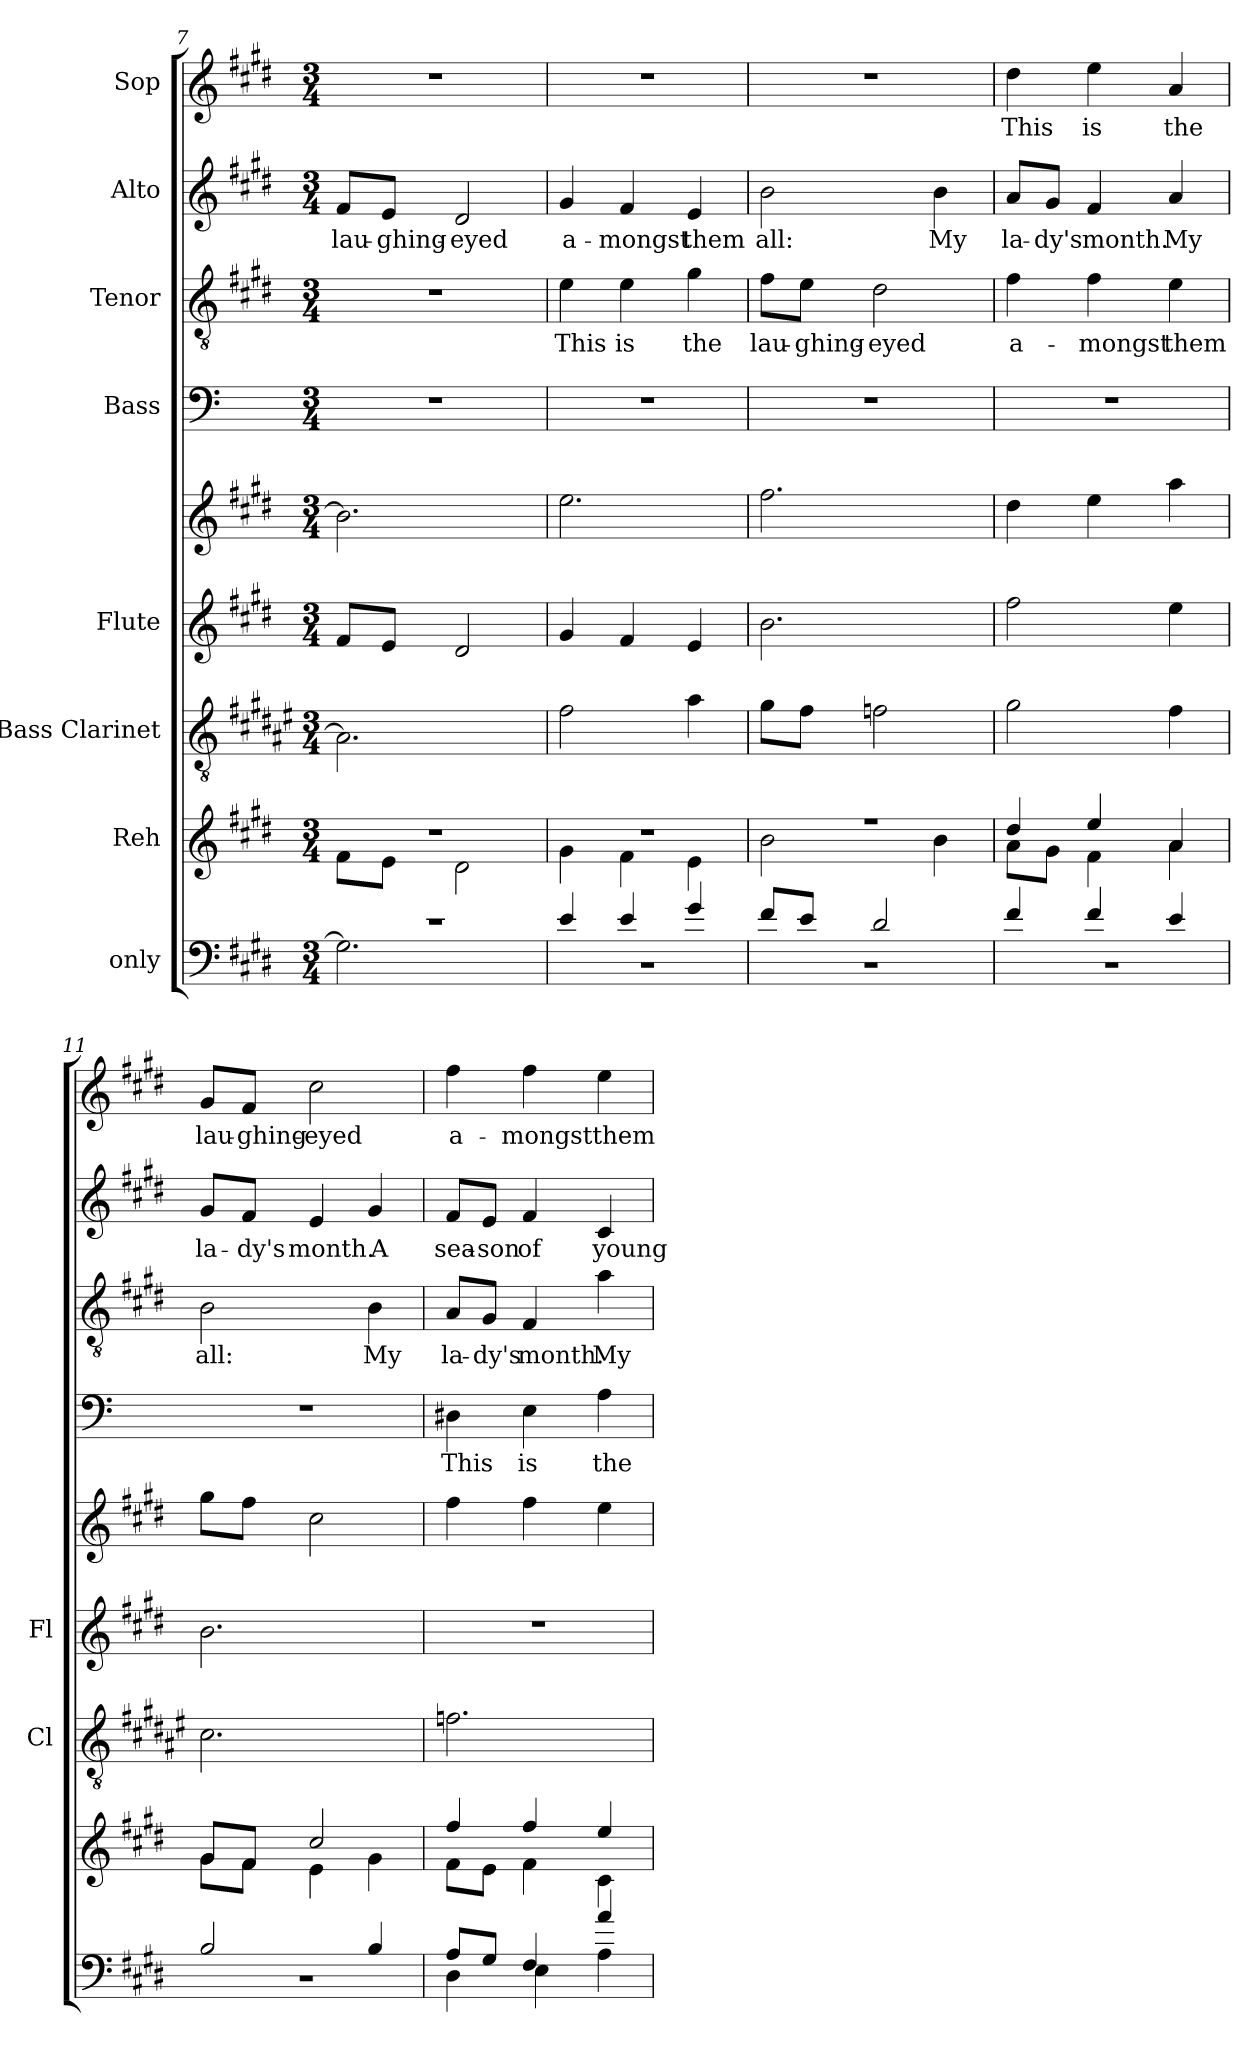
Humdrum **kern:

**kern	**kern	**kern	**kern	**kern	**kern	**text	**kern	**text	**kern	**text	**kern	**text
*part8	*part7	*part6	*part5	*part5	*part4	*part4	*part3	*part3	*part2	*part2	*part1	*part1
*staff9	*staff8	*staff7	*staff6	*staff5	*staff4	*staff4	*staff3	*staff3	*staff2	*staff2	*staff1	*staff1
*I"only	*I"Reh	*I"Bass Clarinet	*I"Flute	*	*I"Bass	*	*I"Tenor	*	*I"Alto	*	*I"Sop	*
*	*	*I'Cl	*I'Fl	*	*	*	*	*	*	*	*	*
*clefF4	*clefG2	*clefGv2	*clefG2	*clefG2	*clefF4	*	*clefGv2	*	*clefG2	*	*clefG2	*
*	*	*ITrd1c2	*	*	*	*	*	*	*	*	*	*
*k[f#c#g#d#]	*k[f#c#g#d#]	*k[f#c#g#d#]	*k[f#c#g#d#]	*k[f#c#g#d#]	*k[]	*	*k[f#c#g#d#]	*	*k[f#c#g#d#]	*	*k[f#c#g#d#]	*
*E:	*E:	*E:	*E:	*E:	*C:	*	*E:	*	*E:	*	*E:	*
*M3/4	*M3/4	*M3/4	*M3/4	*M3/4	*M3/4	*	*M3/4	*	*M3/4	*	*M3/4	*
=7	=7	=7	=7	=7	=7	=7	=7	=7	=7	=7	=7	=7
*^	*^	*	*	*	*	*	*	*	*	*	*	*
!	!	!	!	!	!	!	!	!	!	!	!	!LO:LY:b	!	!
2.r	2.G#\]	2.r	8f#\L	2.G#\]	8f#/L	2.b\]	2.r	.	2.r	.	8f#/L	lau-	2.r	.
!	!	!	!	!	!	!	!	!	!	!	!	!LO:LY:b	!	!
.	.	.	8e\J	.	8e/J	.	.	.	.	.	8e/J	-ghing-	.	.
!	!	!	!	!	!	!	!	!	!	!	!	!LO:LY:b	!	!
.	.	.	2d#\	.	2d#/	.	.	.	.	.	2d#/	-eyed	.	.
=8	=8	=8	=8	=8	=8	=8	=8	=8	=8	=8	=8	=8	=8	=8
!	!	!	!	!	!	!	!	!	!	!LO:LY:b	!	!LO:LY:b	!	!
4e/	2.r	2.r	4g#\	2e\	4g#/	2.ee\	2.r	.	4e\	This	4g#/	a-	2.r	.
!	!	!	!	!	!	!	!	!	!	!LO:LY:b	!	!LO:LY:b	!	!
4e/	.	.	4f#\	.	4f#/	.	.	.	4e\	is	4f#/	-mongst	.	.
!	!	!	!	!	!	!	!	!	!	!LO:LY:b	!	!LO:LY:b	!	!
4g#/	.	.	4e\	4g#\	4e/	.	.	.	4g#\	the	4e/	them	.	.
!!LO:LB:g=z
=9	=9	=9	=9	=9	=9	=9	=9	=9	=9	=9	=9	=9	=9	=9
!	!	!	!	!	!	!	!	!	!	!LO:LY:b	!	!LO:LY:b	!	!
8f#/L	2.r	2.r	2b\	8f#\L	2.b\	2.ff#\	2.r	.	8f#\L	lau-	2b\	all:	2.r	.
!	!	!	!	!	!	!	!	!	!	!LO:LY:b	!	!	!	!
8e/J	.	.	.	8e\J	.	.	.	.	8e\J	-ghing-	.	.	.	.
!	!	!	!	!	!	!	!	!	!	!LO:LY:b	!	!	!	!
2d#/	.	.	.	2e-\	.	.	.	.	2d#\	-eyed	.	.	.	.
!	!	!	!	!	!	!	!	!	!	!	!	!LO:LY:b	!	!
.	.	.	4b\	.	.	.	.	.	.	.	4b\	My	.	.
=10	=10	=10	=10	=10	=10	=10	=10	=10	=10	=10	=10	=10	=10	=10
!	!	!	!	!	!	!	!	!	!	!LO:LY:b	!	!LO:LY:b	!	!LO:LY:b:cj
4f#/	2.r	4dd#/	8a\L	2f#\	2ff#\	4dd#\	2.r	.	4f#\	a-	8a/L	la-	4dd#\	This
!	!	!	!	!	!	!	!	!	!	!	!	!LO:LY:b	!	!
.	.	.	8g#\J	.	.	.	.	.	.	.	8g#/J	-dy's	.	.
!	!	!	!	!	!	!	!	!	!	!LO:LY:b	!	!LO:LY:b	!	!LO:LY:b:cj
4f#/	.	4ee/	4f#\	.	.	4ee\	.	.	4f#\	-mongst	4f#/	month.	4ee\	is
!	!	!	!	!	!	!	!	!	!	!LO:LY:b	!	!LO:LY:b	!	!LO:LY:b:cj
4e/	.	4a/	4a\	4e\	4ee\	4aa\	.	.	4e\	them	4a/	My	4a/	the
=11	=11	=11	=11	=11	=11	=11	=11	=11	=11	=11	=11	=11	=11	=11
!	!	!	!	!	!	!	!	!	!	!LO:LY:b	!	!LO:LY:b	!	!LO:LY:b:cj
2B/	2.r	8g#/L	8g#\L	2.B\	2.b\	8gg#\L	2.r	.	2B\	all:	8g#/L	la-	8g#/L	lau-
!	!	!	!	!	!	!	!	!	!	!	!	!LO:LY:b	!	!LO:LY:b:cj
.	.	8f#/J	8f#\J	.	.	8ff#\J	.	.	.	.	8f#/J	-dy's	8f#/J	-ghing-
!	!	!	!	!	!	!	!	!	!	!	!	!LO:LY:b	!	!LO:LY:b:cj
.	.	2cc#/	4e\	.	.	2cc#\	.	.	.	.	4e/	month.	2cc#\	-eyed
!	!	!	!	!	!	!	!	!	!	!LO:LY:b	!	!LO:LY:b	!	!
4B/	.	.	4g#\	.	.	.	.	.	4B\	My	4g#/	A	.	.
=12	=12	=12	=12	=12	=12	=12	=12	=12	=12	=12	=12	=12	=12	=12
!	!	!	!	!	!	!	!	!LO:LY:b	!	!LO:LY:b	!	!LO:LY:b	!	!LO:LY:b:cj
8A/L	4D#\	4ff#/	8f#\L	2.e-\	2.r	4ff#\	4D#\	This	8A/L	la-	8f#/L	sea-	4ff#\	a-
!	!	!	!	!	!	!	!	!	!	!LO:LY:b	!	!LO:LY:b	!	!
8G#/J	.	.	8e\J	.	.	.	.	.	8G#/J	-dy's	8e/J	-son	.	.
!	!	!	!	!	!	!	!	!LO:LY:b	!	!LO:LY:b	!	!LO:LY:b	!	!LO:LY:b:cj
4F#/	4E\	4ff#/	4f#\	.	.	4ff#\	4E\	is	4F#/	month.	4f#/	of	4ff#\	-mongst
!	!	!	!	!	!	!	!	!LO:LY:b	!	!LO:LY:b	!	!LO:LY:b	!	!LO:LY:b:cj
4a/	4A\	4ee/	4c#\	.	.	4ee\	4A\	the	4a\	My	4c#/	young	4ee\	them
*v	*v	*	*	*	*	*	*	*	*	*	*	*	*	*
*	*v	*v	*	*	*	*	*	*	*	*	*	*	*
=	=	=	=	=	=	=	=	=	=	=	=	=
*-	*-	*-	*-	*-	*-	*-	*-	*-	*-	*-	*-	*-
